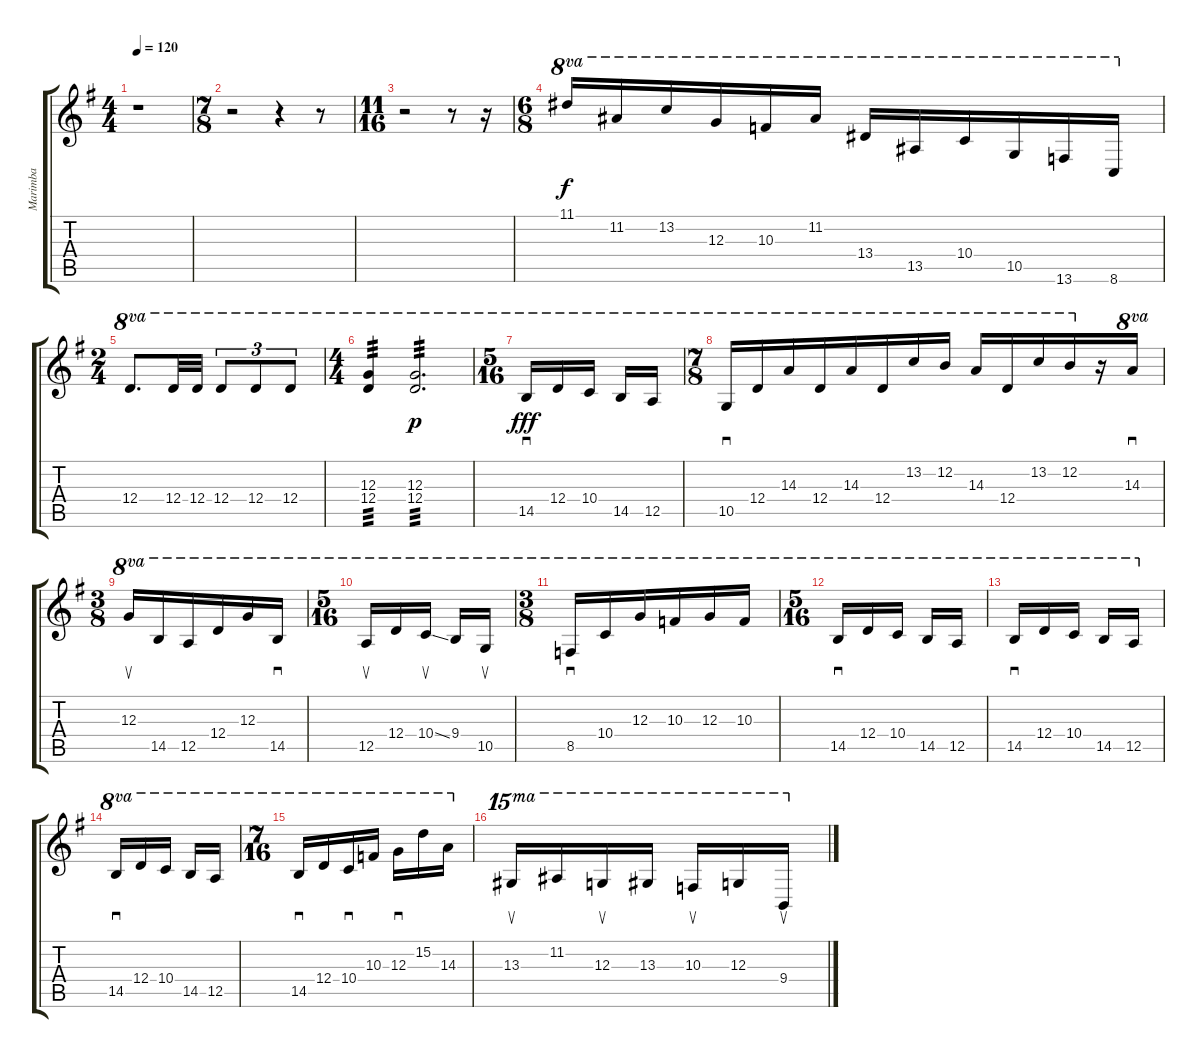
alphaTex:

\track ("Marimba" "Marimba") {instrument marimba}
\staff {score tabs}
\tuning (E5 B4 G4 D4 A3 E3) {hide}
\ts (4 4)
\tempo 120
\clef g2
\ks g
r.1{dy f} |
\ts (7 8)
r.2 r.4 r.8 |
\ts (11 16)
r.2 r.8 r.16 |
\ts (6 8)
11.1.16{ot 8va} 11.2.16{ot 8va} 13.2.16{ot 8va} 12.3.16{ot 8va} 10.3.16{ot 8va} 11.2.16{ot 8va} 13.4.16{ot 8va} 13.5.16{ot 8va} 10.4.16{ot 8va} 10.5.16{ot 8va} 13.6.16{ot 8va} 8.6.16{ot 8va} |
\ts (2 4)
12.4.8{d ot 8va} 12.4.32{ot 8va} 12.4.32{ot 8va} 12.4.8{tu (3 2) ot 8va} 12.4.8{tu (3 2) ot 8va} 12.4.8{tu (3 2) ot 8va} |
\ts (4 4)
(12.3 12.4).4{ot 8va tp 3} (12.3 12.4).2{d ot 8va tp 3 dy p} |
\ts (5 16)
14.5.16{sd ot 8va dy fff} 12.4.16{ot 8va} 10.4.16{ot 8va} 14.5.16{ot 8va} 12.5.16{ot 8va} |
\ts (7 8)
10.5.16{sd ot 8va} 12.4.16{ot 8va} 14.3.16{ot 8va} 12.4.16{ot 8va} 14.3.16{ot 8va} 12.4.16{ot 8va} 13.2.16{ot 8va} 12.2.16{ot 8va} 14.3.16{ot 8va} 12.4.16{ot 8va} 13.2.16{ot 8va} 12.2.16{ot 8va} r.16 14.3.16{sd ot 8va} |
\ts (3 8)
12.3.16{su ot 8va} 14.5.16{ot 8va} 12.5.16{ot 8va} 12.4.16{ot 8va} 12.3.16{ot 8va} 14.5.16{sd ot 8va} |
\ts (5 16)
12.5.16{su ot 8va} 12.4.16{ot 8va} 10.4{ss}.16{su ot 8va} 9.4.16{ot 8va} 10.5.16{su ot 8va} |
\ts (3 8)
8.5.16{sd ot 8va} 10.4.16{ot 8va} 12.3.16{ot 8va} 10.3.16{ot 8va} 12.3.16{ot 8va} 10.3.16{ot 8va} |
\ts (5 16)
14.5.16{sd ot 8va} 12.4.16{ot 8va} 10.4.16{ot 8va} 14.5.16{ot 8va} 12.5.16{ot 8va} |
14.5.16{sd ot 8va} 12.4.16{ot 8va} 10.4.16{ot 8va} 14.5.16{ot 8va} 12.5.16{ot 8va} |
14.5.16{sd ot 8va} 12.4.16{ot 8va} 10.4.16{ot 8va} 14.5.16{ot 8va} 12.5.16{ot 8va} |
\ts (7 16)
14.5.16{sd ot 8va} 12.4.16{ot 8va} 10.4.16{sd ot 8va} 10.3.16{ot 8va} 12.3.16{sd ot 8va} 15.2.16{ot 8va} 14.3.16{ot 8va} |
13.3.16{su ot 15ma} 11.2.16{ot 15ma} 12.3.16{su ot 15ma} 13.3.16{ot 15ma} 10.3.16{su ot 15ma} 12.3.16{ot 15ma} 9.4{ss}.16{su ot 15ma}
